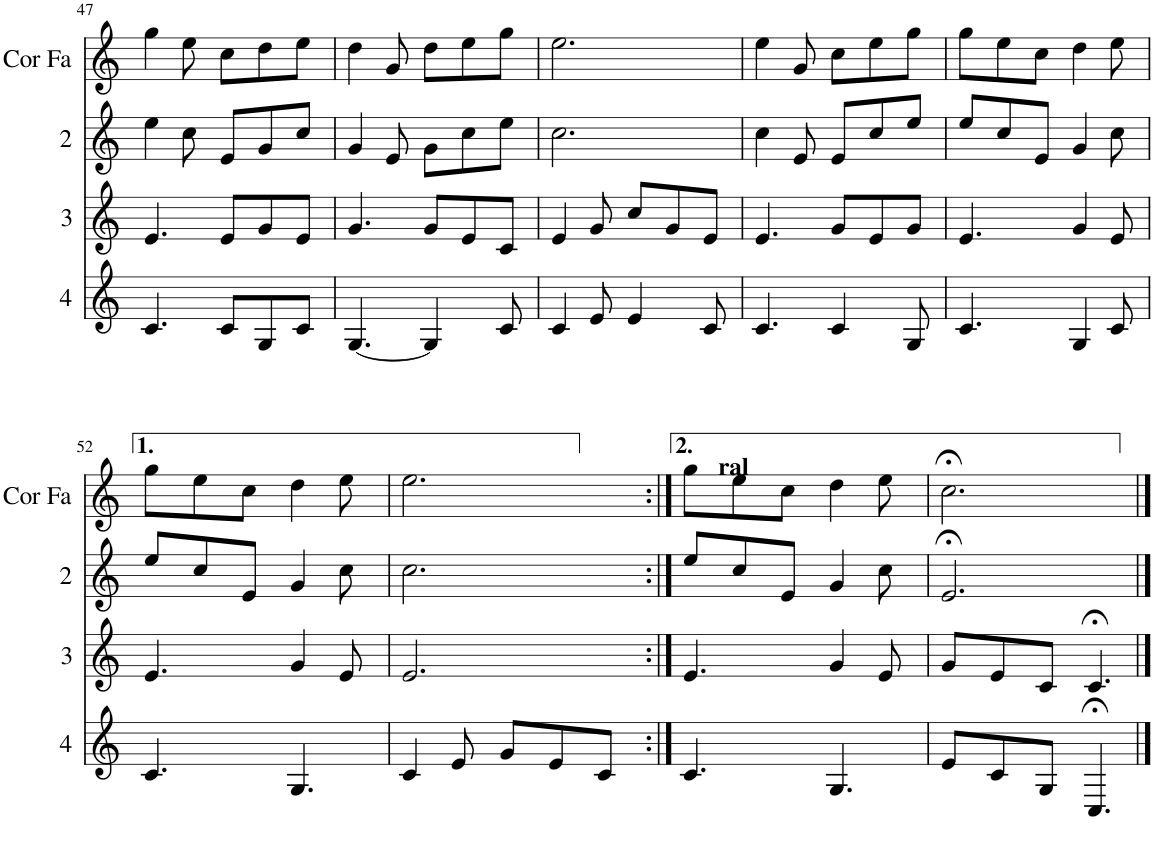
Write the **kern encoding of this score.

**kern	**kern	**kern	**kern
*part4	*part3	*part2	*part1
*staff4	*staff3	*staff2	*staff1
*I"Cor 4	*I"Cor 3	*I"Cor 2	*I"Cor 1
!!LO:PB:g=z
*clefG2	*clefG2	*clefG2	*clefG2
*Trd4c7	*Trd4c7	*Trd4c7	*Trd4c7
*k[]	*k[]	*k[]	*k[]
*M6/8	*M6/8	*M6/8	*M6/8
=47	=47	=47	=47
4.c/	4.e/	4ee\	4gg\
.	.	8cc\	8ee\
8c/L	8e/L	8e/L	8cc\L
8G/	8g/	8g/	8dd\
8c/J	8e/J	8cc/J	8ee\J
=48	=48	=48	=48
[4.G/	4.g/	4g/	4dd\
.	.	8e/	8g/
4G/]	8g/L	8g\L	8dd\L
.	8e/	8cc\	8ee\
8c/	8c/J	8ee\J	8gg\J
=49	=49	=49	=49
4c/	4e/	2.cc\	2.ee\
8e/	8g/	.	.
4e/	8cc/L	.	.
.	8g/	.	.
8c/	8e/J	.	.
=50	=50	=50	=50
4.c/	4.e/	4cc\	4ee\
.	.	8e/	8g/
4c/	8g/L	8e/L	8cc\L
.	8e/	8cc/	8ee\
8G/	8g/J	8ee/J	8gg\J
=51	=51	=51	=51
4.c/	4.e/	8ee/L	8gg\L
.	.	8cc/	8ee\
.	.	8e/J	8cc\J
4G/	4g/	4g/	4dd\
8c/	8e/	8cc\	8ee\
!!LO:LB:g=z
=52	=52	=52	=52
4.c/	4.e/	8ee/L	8gg\L
.	.	8cc/	8ee\
.	.	8e/J	8cc\J
4.G/	4g/	4g/	4dd\
.	8e/	8cc\	8ee\
=53	=53	=53	=53
4c/	2.e/	2.cc\	2.ee\
8e/	.	.	.
8g/L	.	.	.
8e/	.	.	.
8c/J	.	.	.
=54:|!	=54:|!	=54:|!	=54:|!
4.c/	4.e/	8ee/L	8gg\L
!	!	!	!LO:TX:a:B:t=ral
.	.	8cc/	8ee\
.	.	8e/J	8cc\J
4.G/	4g/	4g/	4dd\
.	8e/	8cc\	8ee\
=55	=55	=55	=55
8e/L	8g/L	2.e;</	2.cc;<\
8c/	8e/	.	.
8G/J	8c/J	.	.
4.C;</	4.c;</	.	.
==	==	==	==
*-	*-	*-	*-
